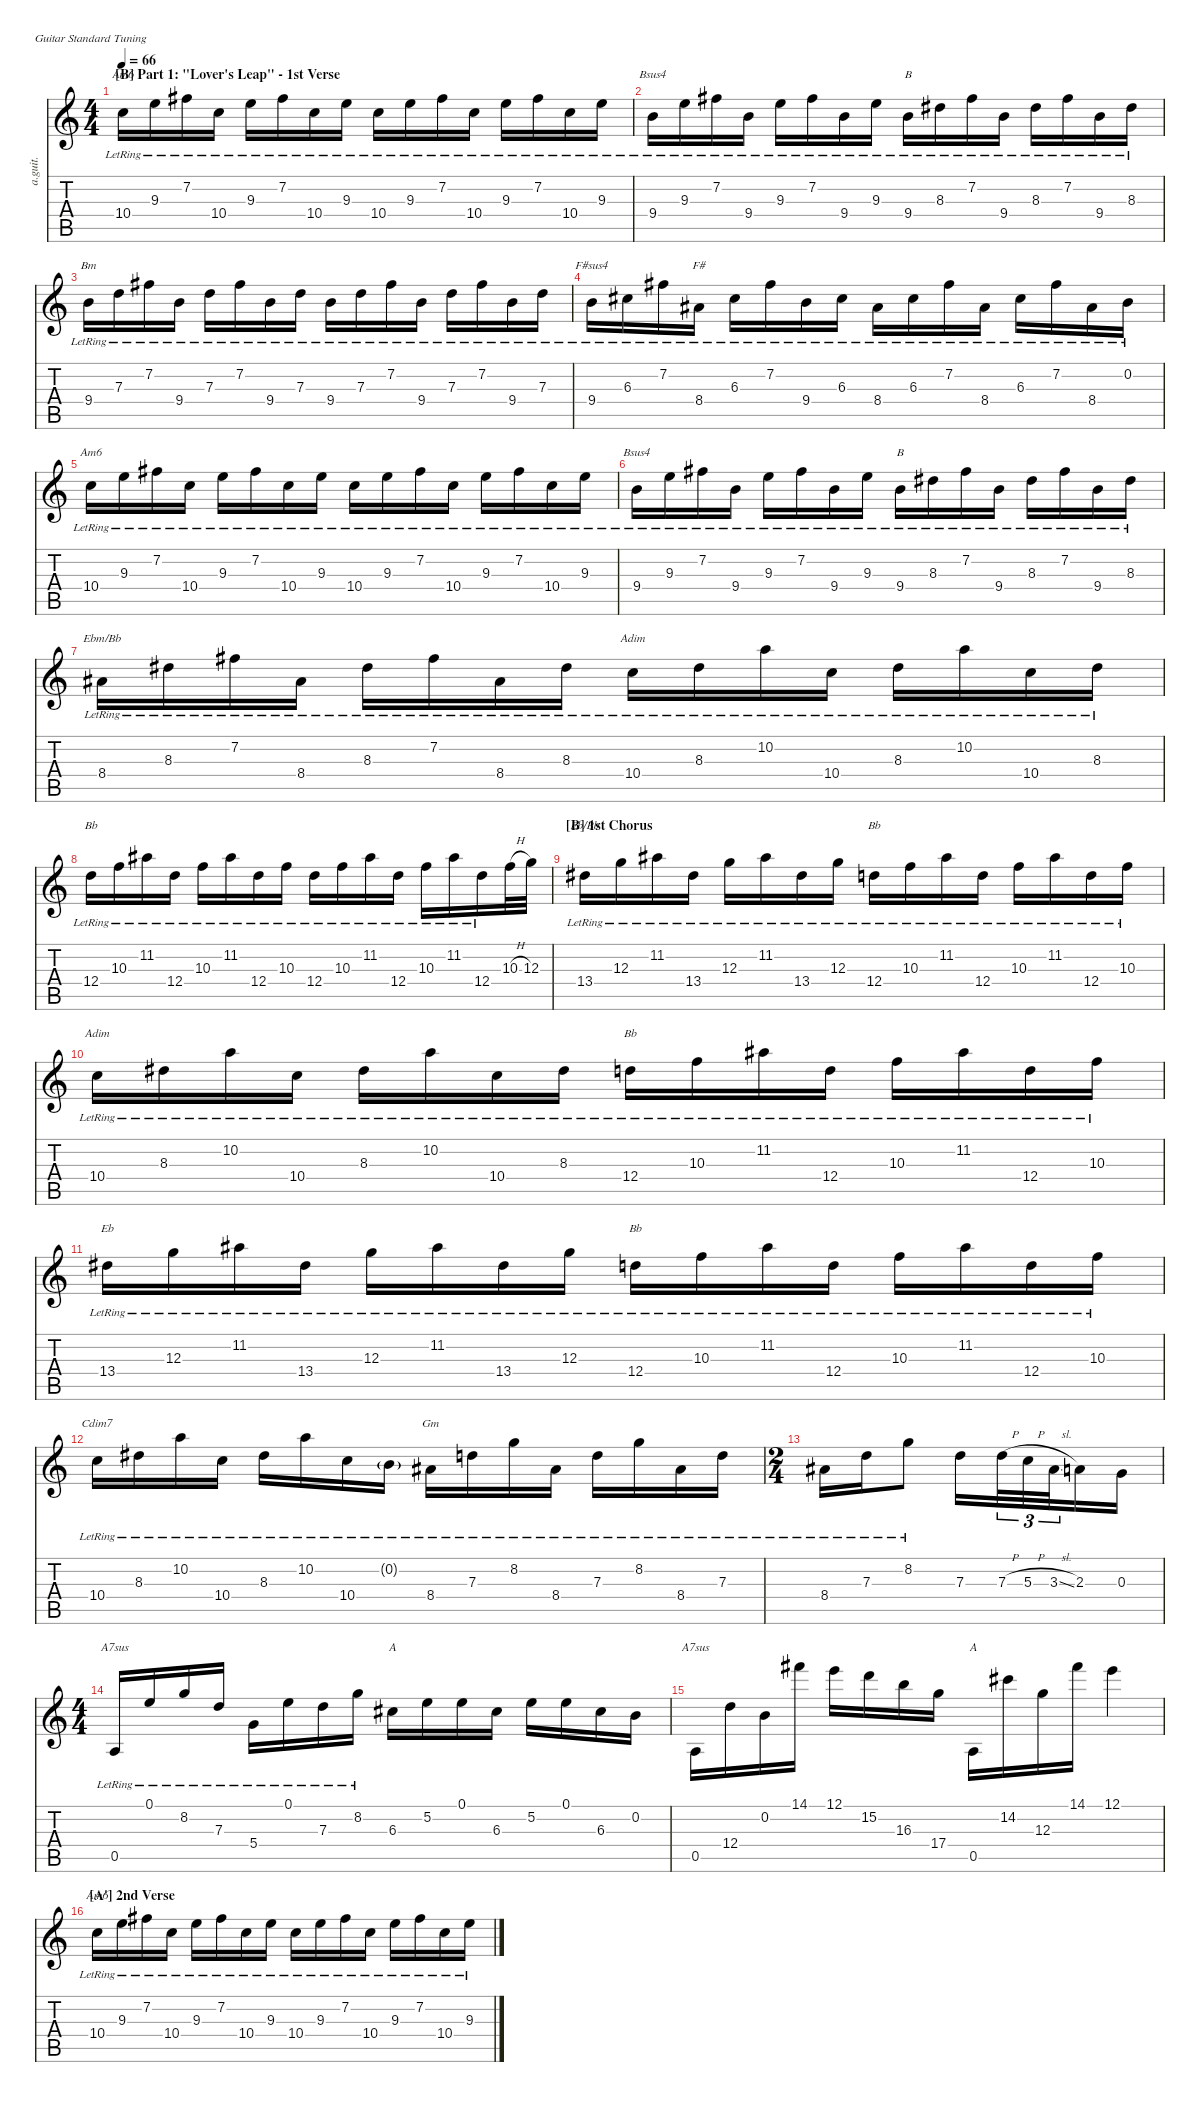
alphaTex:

\defaultSystemsLayout 4
\hideDynamics
\bracketExtendMode nobrackets
\track ("A.Guitar I" "a.guit.") {instrument acousticguitarsteel}
\staff {score tabs}
\tuning (E4 B3 G3 D3 A2 E2)
\chord ("Am6" x x x 10 x x) {firstfret 10 showdiagram false showfingering false}
\chord ("Bsus4" x x x 9 x x) {firstfret 9 showdiagram false showfingering false}
\chord ("B" x x x 9 x x) {firstfret 9 showdiagram false showfingering false}
\chord ("Bm" x x x 9 x x) {firstfret 9 showdiagram false showfingering false}
\chord ("F#sus4" x x x 9 x x) {firstfret 9 showdiagram false showfingering false}
\chord ("F#" x x x 8 x x) {firstfret 8 showdiagram false showfingering false}
\chord ("Ebm/Bb" x x x 8 x x) {firstfret 8 showdiagram false showfingering false}
\chord ("Adim" x x x 10 x x) {firstfret 10 showdiagram false showfingering false}
\chord ("Bb" x x x 12 x x) {firstfret 12 showdiagram false showfingering false}
\chord ("Eb/Bb" x x x 13 x x) {firstfret 13 showdiagram false showfingering false}
\chord ("Eb" x x x 13 x x) {firstfret 13 showdiagram false showfingering false}
\chord ("Cdim7" x x x 10 x x) {firstfret 10 showdiagram false showfingering false}
\chord ("Gm" x x x 8 x x) {firstfret 8 showdiagram false showfingering false}
\chord ("A7sus" x x x x 0 x) {showdiagram false showfingering false}
\chord ("A" x x 6 x x x) {firstfret 6 showdiagram false showfingering false}
\chord ("A" x x x x 0 x) {showdiagram false showfingering false}
\ts (4 4)
\section ("B" "Part 1: \"Lover's Leap\" - 1st Verse")
\tempo 66
\clef g2
\ks c
10.4{lr}.16{ch "Am6" dy mf instrument acousticguitarsteel} 9.3{lr}.16 7.2{lr acc #}.16 10.4{lr}.16 9.3{lr}.16 7.2{lr acc #}.16 10.4{lr}.16 9.3{lr}.16 10.4{lr}.16 9.3{lr}.16 7.2{lr acc #}.16 10.4{lr}.16 9.3{lr}.16 7.2{lr acc #}.16 10.4{lr}.16 9.3{lr}.16 |
9.4{lr}.16{ch "Bsus4"} 9.3{lr}.16 7.2{lr acc #}.16 9.4{lr}.16 9.3{lr}.16 7.2{lr acc #}.16 9.4{lr}.16 9.3{lr}.16 9.4{lr}.16{ch "B"} 8.3{lr acc #}.16 7.2{lr acc #}.16 9.4{lr}.16 8.3{lr acc #}.16 7.2{lr acc #}.16 9.4{lr}.16 8.3{lr acc #}.16 |
9.4{lr}.16{ch "Bm"} 7.3{lr}.16 7.2{lr acc #}.16 9.4{lr}.16 7.3{lr}.16 7.2{lr acc #}.16 9.4{lr}.16 7.3{lr}.16 9.4{lr}.16 7.3{lr}.16 7.2{lr acc #}.16 9.4{lr}.16 7.3{lr}.16 7.2{lr acc #}.16 9.4{lr}.16 7.3{lr}.16 |
9.4{lr}.16{ch "F#sus4"} 6.3{lr acc #}.16 7.2{lr acc #}.16 8.4{lr acc #}.16{ch "F#"} 6.3{lr acc #}.16 7.2{lr acc #}.16 9.4{lr}.16 6.3{lr acc #}.16 8.4{lr acc #}.16 6.3{lr acc #}.16 7.2{lr acc #}.16 8.4{lr acc #}.16 6.3{lr acc #}.16 7.2{lr acc #}.16 8.4{lr acc #}.16 0.2{lr}.16 |
10.4{lr}.16{ch "Am6"} 9.3{lr}.16 7.2{lr acc #}.16 10.4{lr}.16 9.3{lr}.16 7.2{lr acc #}.16 10.4{lr}.16 9.3{lr}.16 10.4{lr}.16 9.3{lr}.16 7.2{lr acc #}.16 10.4{lr}.16 9.3{lr}.16 7.2{lr acc #}.16 10.4{lr}.16 9.3{lr}.16 |
9.4{lr}.16{ch "Bsus4"} 9.3{lr}.16 7.2{lr acc #}.16 9.4{lr}.16 9.3{lr}.16 7.2{lr acc #}.16 9.4{lr}.16 9.3{lr}.16 9.4{lr}.16{ch "B"} 8.3{lr acc #}.16 7.2{lr acc #}.16 9.4{lr}.16 8.3{lr acc #}.16 7.2{lr acc #}.16 9.4{lr}.16 8.3{lr acc #}.16 |
8.4{lr acc #}.16{ch "Ebm/Bb"} 8.3{lr acc #}.16 7.2{lr acc #}.16 8.4{lr acc #}.16 8.3{lr acc #}.16 7.2{lr acc #}.16 8.4{lr acc #}.16 8.3{lr acc #}.16 10.4{lr}.16{ch "Adim"} 8.3{lr acc #}.16 10.2{lr}.16 10.4{lr}.16 8.3{lr acc #}.16 10.2{lr}.16 10.4{lr}.16 8.3{lr acc #}.16 |
12.4{lr}.16{ch "Bb"} 10.3{lr}.16 11.2{lr acc #}.16 12.4{lr}.16 10.3{lr}.16 11.2{lr acc #}.16 12.4{lr}.16 10.3{lr}.16 12.4{lr}.16 10.3{lr}.16 11.2{lr acc #}.16 12.4{lr}.16 10.3{lr}.16 11.2{lr acc #}.16 12.4{lr}.16 10.3{h}.32 12.3.32 |
\section ("B" "1st Chorus")
13.4{lr acc #}.16{ch "Eb/Bb"} 12.3{lr}.16 11.2{lr acc #}.16 13.4{lr acc #}.16 12.3{lr}.16 11.2{lr acc #}.16 13.4{lr acc #}.16 12.3{lr}.16 12.4{lr}.16{ch "Bb"} 10.3{lr}.16 11.2{lr acc #}.16 12.4{lr}.16 10.3{lr}.16 11.2{lr acc #}.16 12.4{lr}.16 10.3{lr}.16 |
10.4{lr}.16{ch "Adim"} 8.3{lr acc #}.16 10.2{lr}.16 10.4{lr}.16 8.3{lr acc #}.16 10.2{lr}.16 10.4{lr}.16 8.3{lr acc #}.16 12.4{lr}.16{ch "Bb"} 10.3{lr}.16 11.2{lr acc #}.16 12.4{lr}.16 10.3{lr}.16 11.2{lr acc #}.16 12.4{lr}.16 10.3{lr}.16 |
13.4{lr acc #}.16{ch "Eb"} 12.3{lr}.16 11.2{lr acc #}.16 13.4{lr acc #}.16 12.3{lr}.16 11.2{lr acc #}.16 13.4{lr acc #}.16 12.3{lr}.16 12.4{lr}.16{ch "Bb"} 10.3{lr}.16 11.2{lr acc #}.16 12.4{lr}.16 10.3{lr}.16 11.2{lr acc #}.16 12.4{lr}.16 10.3{lr}.16 |
10.4{lr}.16{ch "Cdim7"} 8.3{lr acc #}.16 10.2{lr}.16 10.4{lr}.16 8.3{lr acc #}.16 10.2{lr}.16 10.4{lr}.16 0.2{g lr}.16 8.4{lr acc #}.16{ch "Gm"} 7.3{lr}.16 8.2{lr}.16 8.4{lr acc #}.16 7.3{lr}.16 8.2{lr}.16 8.4{lr acc #}.16 7.3{lr}.16 |
\ts (2 4)
\beaming (8 2 2)
8.4{lr acc #}.16 7.3{lr}.16 8.2{lr}.8 7.3.16{beam merge} 7.3{h}.32{tu (3 2)} 5.3{h}.32{tu (3 2)} 3.3{sl acc #}.32{tu (3 2) beam merge} 2.3.16 0.3.16 |
\ts (4 4)
\beaming (8 2 2 2 2)
0.5{lr}.16{ch "A7sus"} 0.1{lr}.16 8.2{lr}.16 7.3{lr}.16 5.4{lr}.16 0.1{lr}.16 7.3{lr}.16 8.2{lr}.16 6.3{acc #}.16{ch "A"} 5.2.16 0.1.16 6.3{acc #}.16 5.2.16 0.1.16 6.3{acc #}.16 0.2.16 |
0.5.16{ch "A7sus"} 12.4.16 0.2.16 14.1{acc #}.16 12.1.16 15.2.16 16.3.16 17.4.16 0.5.16{ch "A"} 14.2{acc #}.16 12.3.16 14.1{acc #}.16 12.1.4 |
\section ("A'" "2nd Verse")
10.4{lr}.16{ch "Am6"} 9.3{lr}.16 7.2{lr acc #}.16 10.4{lr}.16 9.3{lr}.16 7.2{lr acc #}.16 10.4{lr}.16 9.3{lr}.16 10.4{lr}.16 9.3{lr}.16 7.2{lr acc #}.16 10.4{lr}.16 9.3{lr}.16 7.2{lr acc #}.16 10.4{lr}.16 9.3{lr}.16
